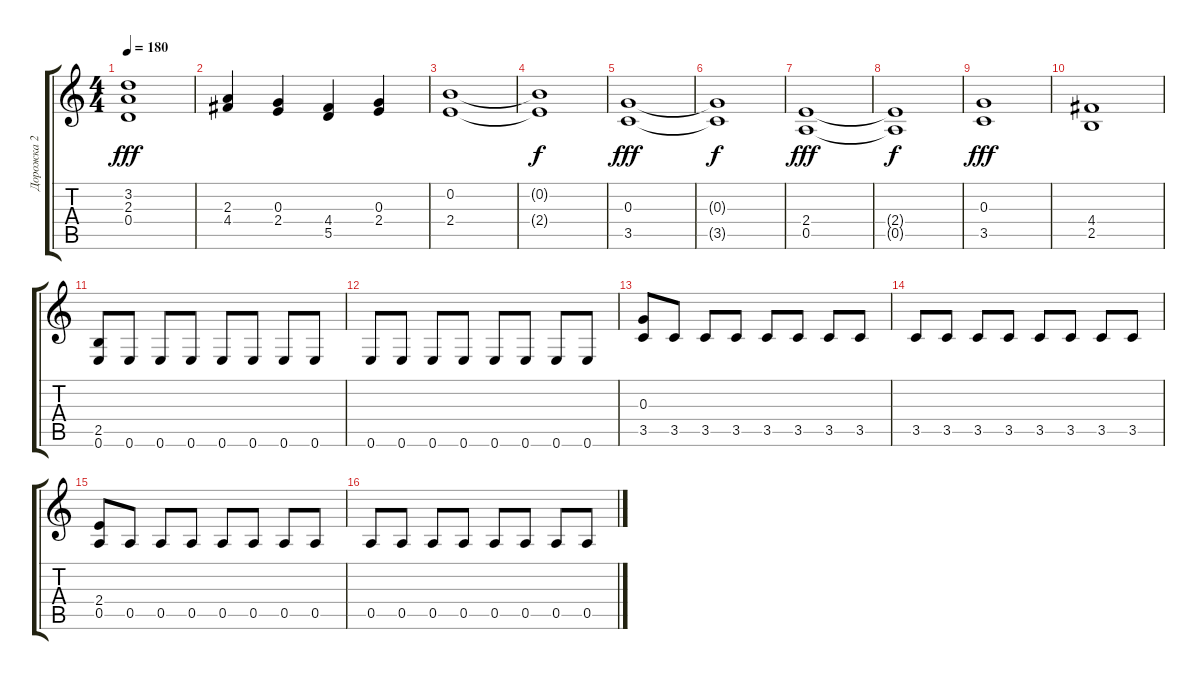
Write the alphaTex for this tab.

\track ("Дорожка 2" "Дорожка 2") {instrument distortionguitar}
\staff {score tabs}
\tuning (E4 B3 G3 D3 A2 E2) {hide}
\ts (4 4)
\tempo 180
\clef g2
\ks c
(3.2 2.3 0.4).1{dy fff} |
(2.3 4.4).4 (0.3 2.4).4 (4.4 5.5).4 (0.3 2.4).4 |
(0.2 2.4).1 |
(0.2{t} 2.4{t}).1{dy f} |
(0.3 3.5).1{dy fff} |
(0.3{t} 3.5{t}).1{dy f} |
(2.4 0.5).1{dy fff} |
(2.4{t} 0.5{t}).1{dy f} |
(0.3 3.5).1{dy fff} |
(4.4 2.5).1 |
(2.5 0.6).8 0.6.8 0.6.8 0.6.8 0.6.8 0.6.8 0.6.8 0.6.8 |
0.6.8 0.6.8 0.6.8 0.6.8 0.6.8 0.6.8 0.6.8 0.6.8 |
(0.3 3.5).8 3.5.8 3.5.8 3.5.8 3.5.8 3.5.8 3.5.8 3.5.8 |
3.5.8 3.5.8 3.5.8 3.5.8 3.5.8 3.5.8 3.5.8 3.5.8 |
(2.4 0.5).8 0.5.8 0.5.8 0.5.8 0.5.8 0.5.8 0.5.8 0.5.8 |
0.5.8 0.5.8 0.5.8 0.5.8 0.5.8 0.5.8 0.5.8 0.5.8
